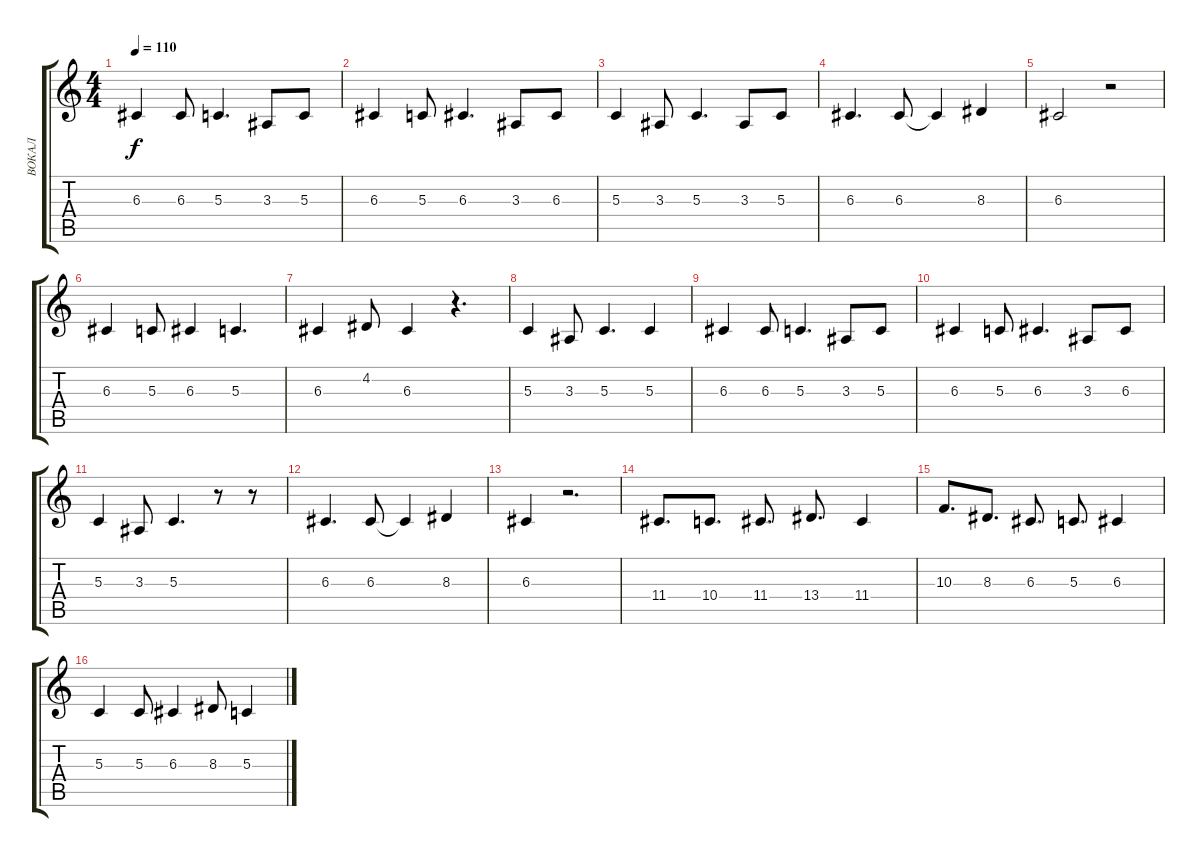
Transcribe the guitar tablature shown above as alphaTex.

\track ("ВОКАЛ" "ВОКАЛ") {mute instrument violin}
\staff {score tabs}
\tuning (E4 B3 G3 D3 A2 E2) {hide}
\ts (4 4)
\tempo 110
\clef g2
\ks c
6.3.4{dy f} 6.3.8 5.3.4{d} 3.3.8 5.3.8 |
6.3.4 5.3.8 6.3.4{d} 3.3.8 6.3.8 |
5.3.4 3.3.8 5.3.4{d} 3.3.8 5.3.8 |
6.3.4{d} 6.3.8 6.3{t}.4 8.3.4 |
6.3.2 r.2 |
6.3.4 5.3.8 6.3.4 5.3.4{d} |
6.3.4 4.2.8 6.3.4 r.4{d} |
5.3.4 3.3.8 5.3.4{d} 5.3.4 |
6.3.4 6.3.8 5.3.4{d} 3.3.8 5.3.8 |
6.3.4 5.3.8 6.3.4{d} 3.3.8 6.3.8 |
5.3.4 3.3.8 5.3.4{d} r.8 r.8 |
6.3.4{d} 6.3.8 6.3{t}.4 8.3.4 |
6.3.4 r.2{d} |
11.4.8{d} 10.4.8{d} 11.4.8{d} 13.4.8{d} 11.4.4 |
10.3.8{d} 8.3.8{d} 6.3.8{d} 5.3.8{d} 6.3.4 |
5.3.4 5.3.8 6.3.4 8.3.8 5.3.4
